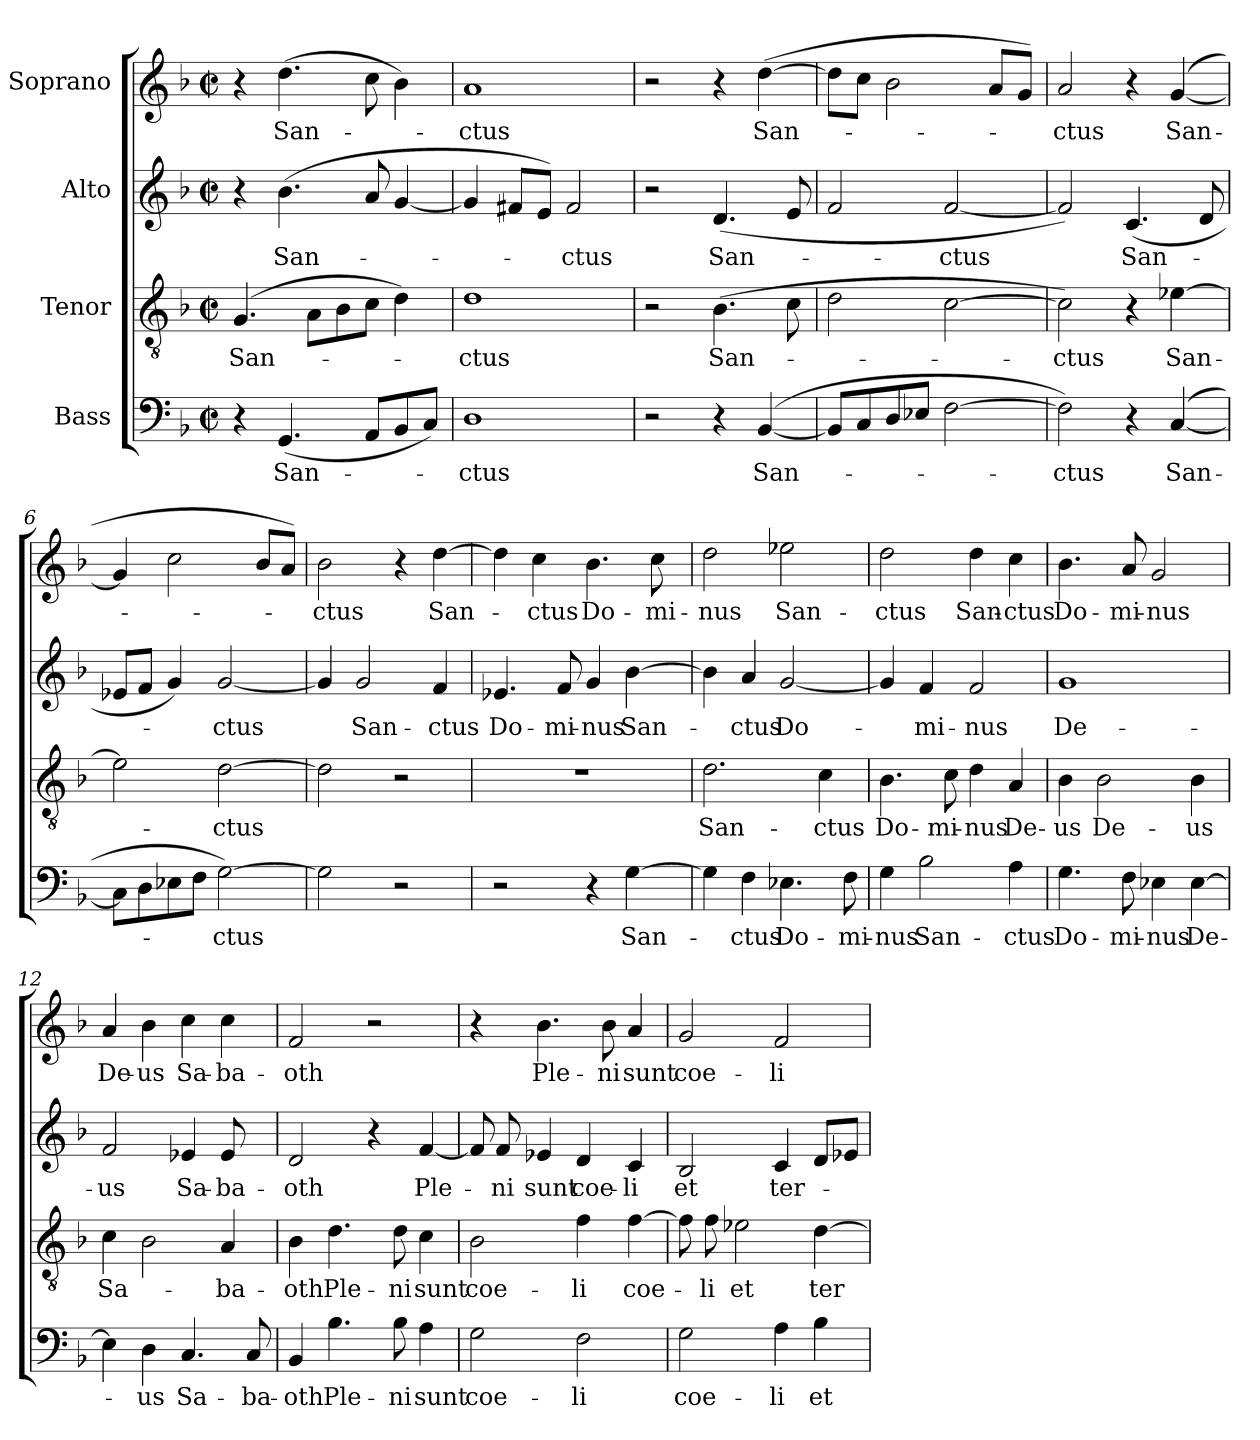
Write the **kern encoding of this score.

**kern	**text	**kern	**text	**kern	**text	**kern	**text
*part4	*part4	*part3	*part3	*part2	*part2	*part1	*part1
*staff4	*staff4	*staff3	*staff3	*staff2	*staff2	*staff1	*staff1
*I"Bass	*	*I"Tenor	*	*I"Alto	*	*I"Soprano	*
*clefF4	*	*clefGv2	*	*clefG2	*	*clefG2	*
*k[b-]	*	*k[b-]	*	*k[b-]	*	*k[b-]	*
*F:	*	*F:	*	*F:	*	*F:	*
*M2/2	*	*M2/2	*	*M2/2	*	*M2/2	*
*met(c|)	*	*met(c|)	*	*met(c|)	*	*met(c|)	*
=1	=1	=1	=1	=1	=1	=1	=1
4r	.	(4.G/	San-	4r	.	4r	.
(4.GG/	San-	.	.	(4.b-\	San-	(4.dd\	San-
.	.	8A\L	.	.	.	.	.
.	.	8B-\	.	.	.	.	.
8AA/L	.	8c\J	.	8a/	.	8cc\	.
8BB-/	.	4d\)	.	[4g/	.	4b-\)	.
8C/J)	.	.	.	.	.	.	.
=2	=2	=2	=2	=2	=2	=2	=2
1D	-ctus	1d	-ctus	4g/]	.	1a	-ctus
.	.	.	.	8f#X/L	.	.	.
.	.	.	.	8e/J)	.	.	.
.	.	.	.	2f#/	-ctus	.	.
=3	=3	=3	=3	=3	=3	=3	=3
2r	.	2r	.	2r	.	2r	.
4r	.	(4.B-\	San-	(4.d/	San-	4r	.
([4BB-/	San-	.	.	.	.	([4dd\	San-
.	.	8c\	.	8e/	.	.	.
=4	=4	=4	=4	=4	=4	=4	=4
8BB-/L]	.	2d\	.	2f/	.	8dd\L]	.
8C/	.	.	.	.	.	8cc\J	.
8D/	.	.	.	.	.	2b-\	.
8E-X/J	.	.	.	.	.	.	.
[2F\	.	[2c\	.	[2f/	-ctus	.	.
.	.	.	.	.	.	8a/L	.
.	.	.	.	.	.	8g/J)	.
=5	=5	=5	=5	=5	=5	=5	=5
2F\])	-ctus	2c\])	-ctus	2f/])	.	2a/	-ctus
4r	.	4r	.	(4.c/	San-	4r	.
([4C/	San-	[4e-X\	San-	.	.	([4g/	San-
.	.	.	.	8d/	.	.	.
!!LO:LB:g=z
=6	=6	=6	=6	=6	=6	=6	=6
8C\L]	.	2e-\]	.	8e-X/L	.	4g/]	.
8D\	.	.	.	8f/J	.	.	.
8E-X\	.	.	.	4g/)	.	2cc\	.
8F\J	.	.	.	.	.	.	.
[2G\)	-ctus	[2d\	-ctus	[2g/	-ctus	.	.
.	.	.	.	.	.	8b-/L	.
.	.	.	.	.	.	8a/J)	.
=7	=7	=7	=7	=7	=7	=7	=7
2G\]	.	2d\]	.	4g/]	.	2b-\	-ctus
.	.	.	.	2g/	San-	.	.
2r	.	2r	.	.	.	4r	.
.	.	.	.	4f/	-ctus	[4dd\	San-
=8	=8	=8	=8	=8	=8	=8	=8
2r	.	1r	.	4.e-X/	Do-	4dd\]	.
.	.	.	.	.	.	4cc\	-ctus
.	.	.	.	8f/	-mi-	.	.
4r	.	.	.	4g/	-nus	4.b-\	Do-
[4G\	San-	.	.	[4b-\	San-	.	.
.	.	.	.	.	.	8cc\	-mi-
=9	=9	=9	=9	=9	=9	=9	=9
4G\]	.	2.d\	San-	4b-\]	.	2dd\	-nus
4F\	-ctus	.	.	4a/	-ctus	.	.
4.E-X\	Do-	.	.	[2g/	Do-	2ee-X\	San-
.	.	4c\	-ctus	.	.	.	.
8F\	-mi-	.	.	.	.	.	.
=10	=10	=10	=10	=10	=10	=10	=10
4G\	-nus	4.B-\	Do-	4g/]	.	2dd\	-ctus
2B-\	San-	.	.	4f/	-mi-	.	.
.	.	8c\	-mi-	.	.	.	.
.	.	4d\	-nus	2f/	-nus	4dd\	San-
4A\	-ctus	4A/	De-	.	.	4cc\	-ctus
!!LO:LB:g=z
=11	=11	=11	=11	=11	=11	=11	=11
4.G\	Do-	4B-\	-us	1g	De-	4.b-\	Do-
.	.	2B-\	De-	.	.	.	.
8F\	-mi-	.	.	.	.	8a/	-mi-
4E-X\	-nus	.	.	.	.	2g/	-nus
[4E-\	De-	4B-\	-us	.	.	.	.
=12	=12	=12	=12	=12	=12	=12	=12
4E-\]	.	4c\	Sa-	2f/	-us	4a/	De-
4D\	-us	2B-\	.	.	.	4b-\	-us
4.C/	Sa-	.	.	4e-X/	Sa-	4cc\	Sa-
.	.	4A/	-ba-	8e-/	-ba-	4cc\	-ba-
8C/	-ba-	.	.	8ryy	.	.	.
=13	=13	=13	=13	=13	=13	=13	=13
4BB-/	oth	4B-\	-oth	2d/	-oth	2f/	-oth
4.B-\	Ple-	4.d\	Ple-	.	.	.	.
.	.	.	.	4r	.	2r	.
8B-\	-ni	8d\	-ni	.	.	.	.
4A\	sunt	4c\	sunt	[4f/	Ple-	.	.
=14	=14	=14	=14	=14	=14	=14	=14
2G\	coe-	2B-\	coe-	8f/]	.	4r	.
.	.	.	.	8f/	-ni	.	.
.	.	.	.	4e-X/	sunt	4.b-\	Ple-
2F\	-li	4f\	-li	4d/	coe-	.	.
.	.	.	.	.	.	8b-\	-ni
.	.	[4f\	coe-	4c/	-li	4a/	sunt
=15	=15	=15	=15	=15	=15	=15	=15
2G\	coe-	8f\]	.	2B-/	et	2g/	coe-
.	.	8f\	-li	.	.	.	.
.	.	2e-X\	et	.	.	.	.
4A\	-li	.	.	4c/	ter-	2f/	-li
4B-\	et	[4d\	ter-	8d/L	.	.	.
.	.	.	.	8e-X/J	.	.	.
=	=	=	=	=	=	=	=
*-	*-	*-	*-	*-	*-	*-	*-
